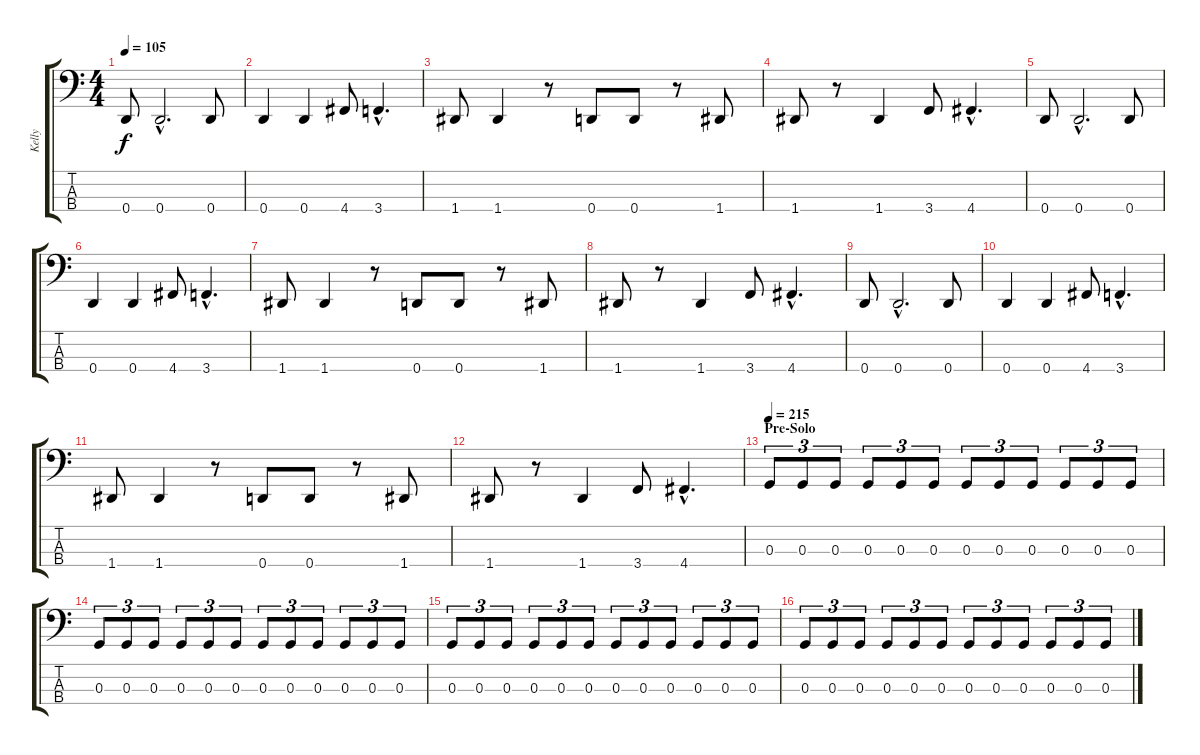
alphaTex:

\track ("Kelly" "Kelly") {instrument electricbasspick}
\staff {score tabs}
\tuning (F2 C2 G1 D1) {hide}
\ts (4 4)
\tempo 105
\clef f4
\ks c
0.4.8{dy f} 0.4{hac}.2{d} 0.4.8 |
0.4.4 0.4.4 4.4.8 3.4{hac}.4{d} |
1.4.8 1.4.4 r.8 0.4.8 0.4.8 r.8 1.4.8 |
1.4.8 r.8 1.4.4 3.4.8 4.4{hac}.4{d} |
0.4.8 0.4{hac}.2{d} 0.4.8 |
0.4.4 0.4.4 4.4.8 3.4{hac}.4{d} |
1.4.8 1.4.4 r.8 0.4.8 0.4.8 r.8 1.4.8 |
1.4.8 r.8 1.4.4 3.4.8 4.4{hac}.4{d} |
0.4.8 0.4{hac}.2{d} 0.4.8 |
0.4.4 0.4.4 4.4.8 3.4{hac}.4{d} |
1.4.8 1.4.4 r.8 0.4.8 0.4.8 r.8 1.4.8 |
1.4.8 r.8 1.4.4 3.4.8 4.4{hac}.4{d} |
\section ("" "Pre-Solo")
\tempo 215
0.3.8{tu (3 2)} 0.3.8{tu (3 2)} 0.3.8{tu (3 2)} 0.3.8{tu (3 2)} 0.3.8{tu (3 2)} 0.3.8{tu (3 2)} 0.3.8{tu (3 2)} 0.3.8{tu (3 2)} 0.3.8{tu (3 2)} 0.3.8{tu (3 2)} 0.3.8{tu (3 2)} 0.3.8{tu (3 2)} |
0.3.8{tu (3 2)} 0.3.8{tu (3 2)} 0.3.8{tu (3 2)} 0.3.8{tu (3 2)} 0.3.8{tu (3 2)} 0.3.8{tu (3 2)} 0.3.8{tu (3 2)} 0.3.8{tu (3 2)} 0.3.8{tu (3 2)} 0.3.8{tu (3 2)} 0.3.8{tu (3 2)} 0.3.8{tu (3 2)} |
0.3.8{tu (3 2)} 0.3.8{tu (3 2)} 0.3.8{tu (3 2)} 0.3.8{tu (3 2)} 0.3.8{tu (3 2)} 0.3.8{tu (3 2)} 0.3.8{tu (3 2)} 0.3.8{tu (3 2)} 0.3.8{tu (3 2)} 0.3.8{tu (3 2)} 0.3.8{tu (3 2)} 0.3.8{tu (3 2)} |
0.3.8{tu (3 2)} 0.3.8{tu (3 2)} 0.3.8{tu (3 2)} 0.3.8{tu (3 2)} 0.3.8{tu (3 2)} 0.3.8{tu (3 2)} 0.3.8{tu (3 2)} 0.3.8{tu (3 2)} 0.3.8{tu (3 2)} 0.3.8{tu (3 2)} 0.3.8{tu (3 2)} 0.3.8{tu (3 2)}
